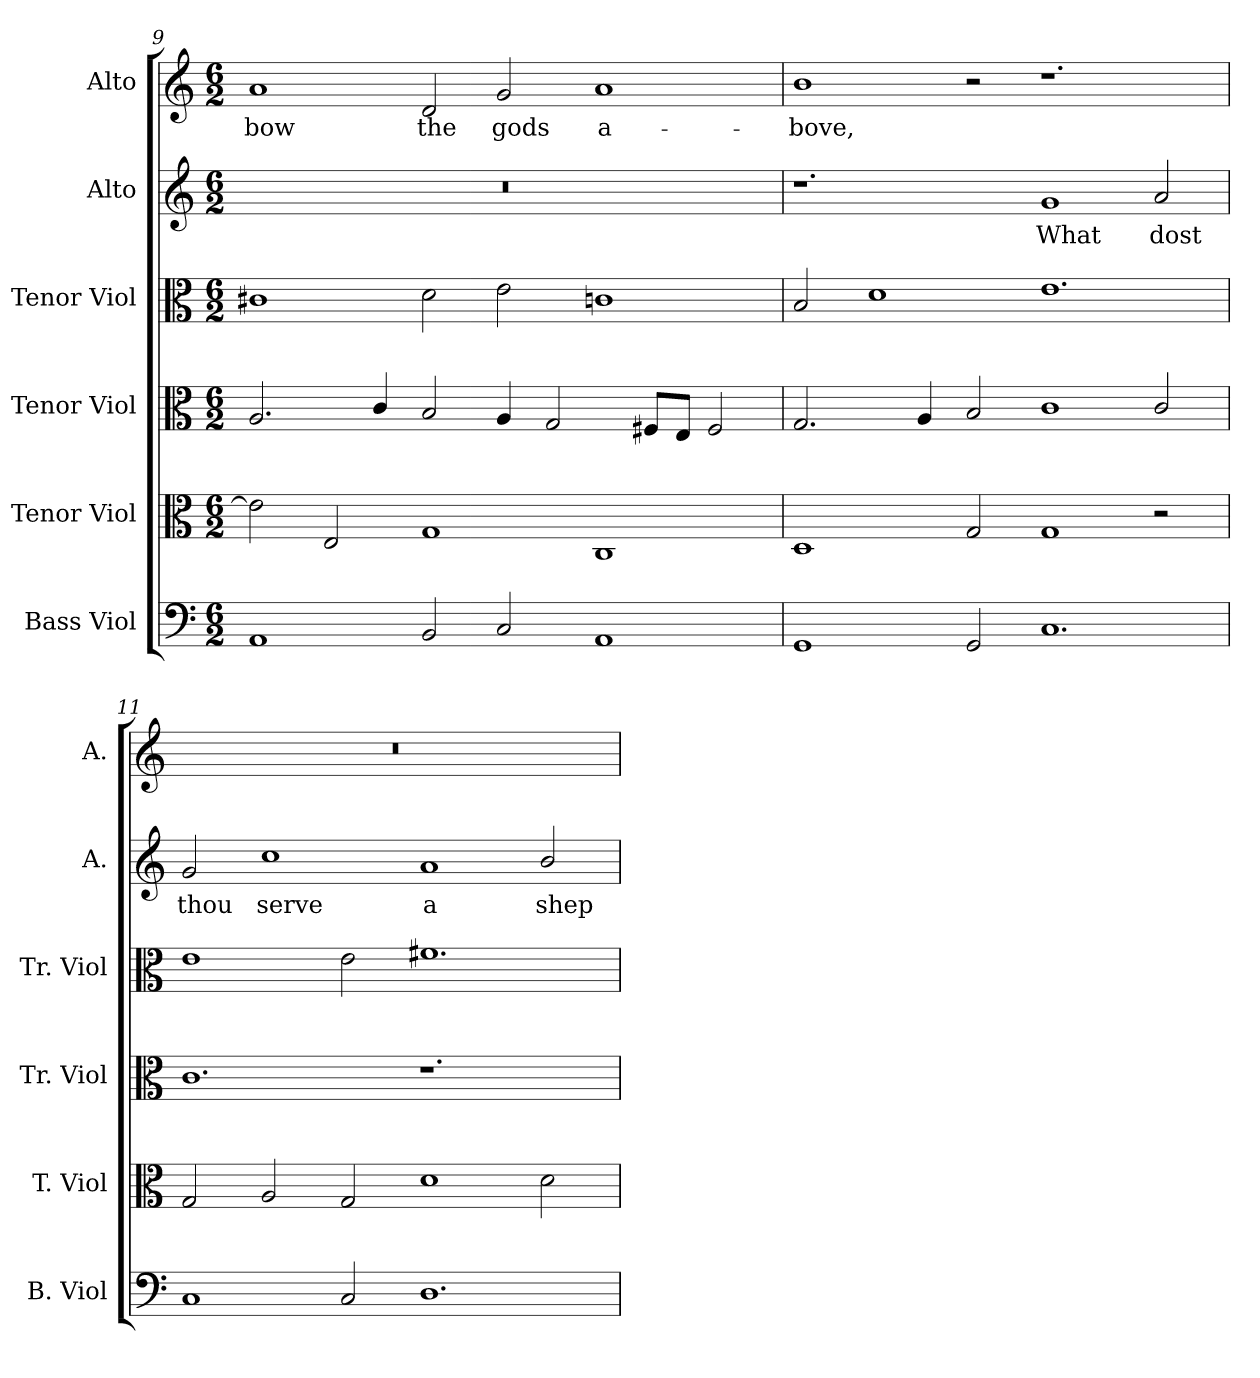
**kern	**kern	**kern	**kern	**kern	**text	**kern	**text
*part6	*part5	*part4	*part3	*part2	*part2	*part1	*part1
*staff6	*staff5	*staff4	*staff3	*staff2	*staff2	*staff1	*staff1
*I"Bass Viol	*I"Tenor Viol	*I"Tenor Viol	*I"Tenor Viol	*I"Alto	*	*I"Alto	*
*I'B. Viol	*I'T. Viol	*I'Tr. Viol	*I'Tr. Viol	*I'A.	*	*I'A.	*
*clefF4	*clefC3	*clefC3	*clefC3	*clefG2	*	*clefG2	*
*k[]	*k[]	*k[]	*k[]	*k[]	*	*k[]	*
*C:	*C:	*C:	*C:	*C:	*	*C:	*
*M6/2	*M6/2	*M6/2	*M6/2	*M6/2	*	*M6/2	*
=9	=9	=9	=9	=9	=9	=9	=9
!	!	!	!	!LO:N:vis=1	!	!	!
!	!	!	!	!	!	!	!LO:LY:b:color=#000000
1AAi	2ei\]	2.Ai/	1c#Xi	0.r	.	1ai	bow
.	2Ei/	.	.	.	.	.	.
.	.	4ci/	.	.	.	.	.
!	!	!	!	!	!	!	!LO:LY:b:color=#000000
2BBi/	1Gi	2Bi/	2di\	.	.	2di/	the
!	!	!	!	!	!	!	!LO:LY:b:color=#000000
2Ci/	.	4Ai/	2ei\	.	.	2gi/	gods
.	.	2Gi/	.	.	.	.	.
!	!	!	!	!	!	!	!LO:LY:b:color=#000000
1AAi	1Ci	.	1cni	.	.	1ai	a-
.	.	8F#Xi/L	.	.	.	.	.
.	.	8Ei/J	.	.	.	.	.
.	.	2F#i/	.	.	.	.	.
=10	=10	=10	=10	=10	=10	=10	=10
!	!	!	!	!	!	!	!LO:LY:b:color=#000000
1GGi	1Di	2.Gi/	2Bi/	1.r	.	1bi	-bove,
.	.	.	1di	.	.	.	.
.	.	4Ai/	.	.	.	.	.
2GGi/	2Gi/	2Bi/	.	.	.	2r	.
!	!	!	!	!	!LO:LY:b:color=#000000	!	!
1.Ci	1Gi	1ci	1.ei	1gi	What	1.r	.
!	!	!	!	!	!LO:LY:b:color=#000000	!	!
.	2r	2ci/	.	2ai/	dost	.	.
=11	=11	=11	=11	=11	=11	=11	=11
!	!	!	!	!	!LO:LY:b:color=#000000	!LO:N:vis=1	!
1Ci	2Gi/	1.ci	1ei	2gi/	thou	0.r	.
!	!	!	!	!	!LO:LY:b:color=#000000	!	!
.	2Ai/	.	.	1cci	serve	.	.
2Ci/	2Gi/	.	2ei\	.	.	.	.
!	!	!	!	!	!LO:LY:b:color=#000000	!	!
1.Di	1di	1.r	1.f#Xi	1ai	a	.	.
!	!	!	!	!	!LO:LY:b:color=#000000	!	!
.	2di\	.	.	2bi/	shep-	.	.
=	=	=	=	=	=	=	=
*-	*-	*-	*-	*-	*-	*-	*-
